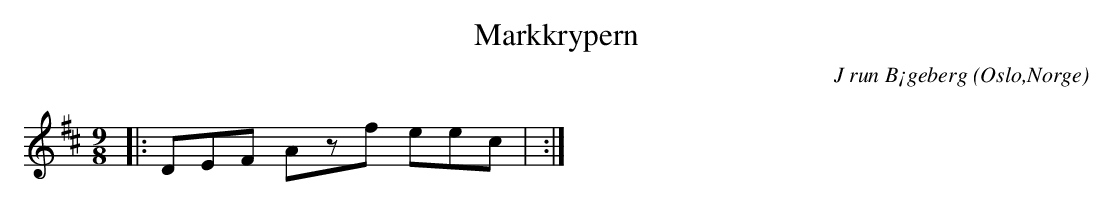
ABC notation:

X:1
T:Markkrypern
C:J run B¡geberg
O:Oslo,Norge
M:9/8
L:1/8
K:D
|: DEF Azf eec| :|
